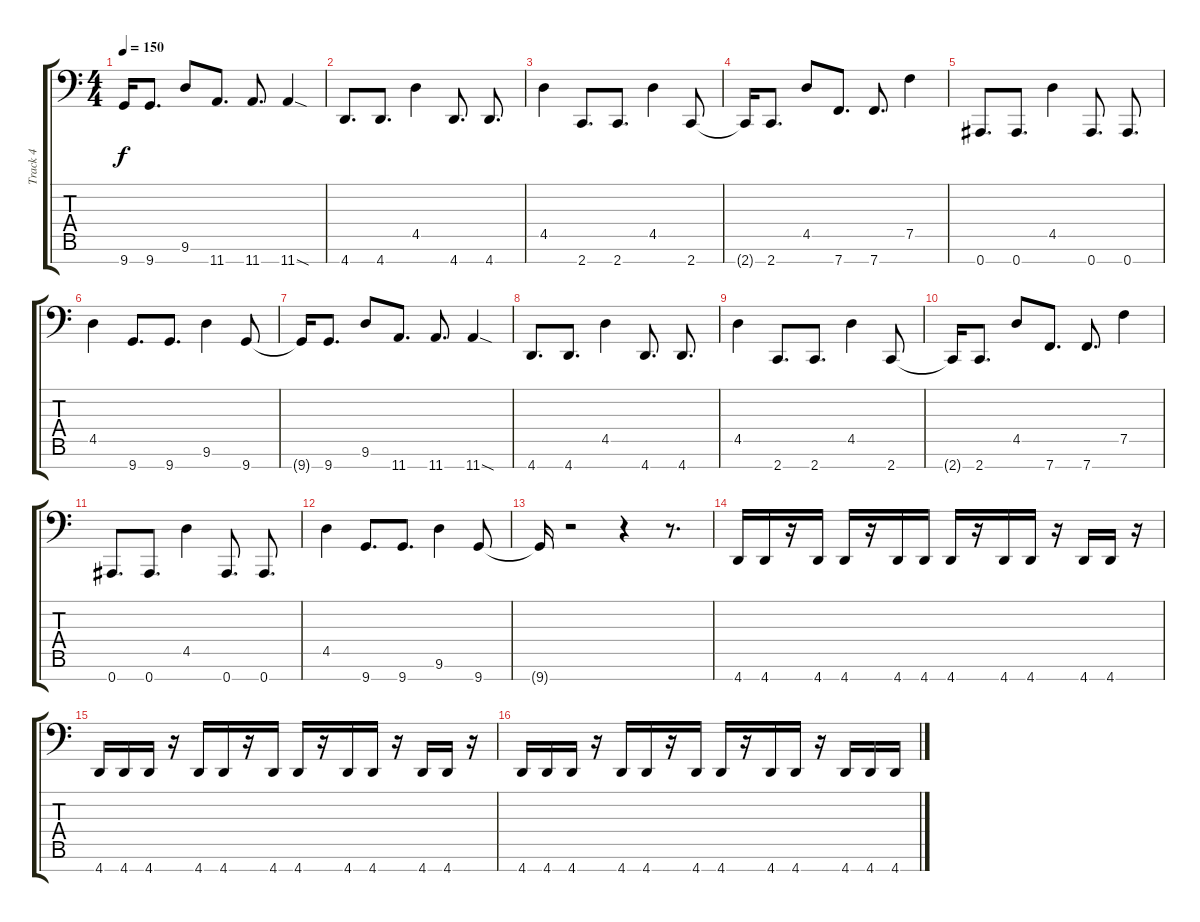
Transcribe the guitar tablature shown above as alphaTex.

\track ("Track 4" "Track 4") {instrument electricbassfinger}
\staff {score tabs}
\tuning (Eb3 Bb2 F2 Eb2 Bb1 F1 Bb0) {hide}
\ts (4 4)
\tempo 150
\clef f4
\ks c
9.7{t}.16{dy f} 9.7.8{d} 9.6.8 11.7.8{d} 11.7.8{d} 11.7{sod}.4 |
4.7.8{d} 4.7.8{d} 4.5.4 4.7.8{d} 4.7.8{d} |
4.5.4 2.7.8{d} 2.7.8{d} 4.5.4 2.7.8 |
2.7{t}.16 2.7.8{d} 4.5.8 7.7.8{d} 7.7.8{d} 7.5.4 |
0.7.8{d} 0.7.8{d} 4.5.4 0.7.8{d} 0.7.8{d} |
4.5.4 9.7.8{d} 9.7.8{d} 9.6.4 9.7.8 |
9.7{t}.16 9.7.8{d} 9.6.8 11.7.8{d} 11.7.8{d} 11.7{sod}.4 |
4.7.8{d} 4.7.8{d} 4.5.4 4.7.8{d} 4.7.8{d} |
4.5.4 2.7.8{d} 2.7.8{d} 4.5.4 2.7.8 |
2.7{t}.16 2.7.8{d} 4.5.8 7.7.8{d} 7.7.8{d} 7.5.4 |
0.7.8{d} 0.7.8{d} 4.5.4 0.7.8{d} 0.7.8{d} |
4.5.4 9.7.8{d} 9.7.8{d} 9.6.4 9.7.8 |
9.7{t}.16 r.2 r.4 r.8{d} |
4.7.16 4.7.16 r.16 4.7.16 4.7.16 r.16 4.7.16 4.7.16 4.7.16 r.16 4.7.16 4.7.16 r.16 4.7.16 4.7.16 r.16 |
4.7.16 4.7.16 4.7.16 r.16 4.7.16 4.7.16 r.16 4.7.16 4.7.16 r.16 4.7.16 4.7.16 r.16 4.7.16 4.7.16 r.16 |
4.7.16 4.7.16 4.7.16 r.16 4.7.16 4.7.16 r.16 4.7.16 4.7.16 r.16 4.7.16 4.7.16 r.16 4.7.16 4.7.16 4.7.16
